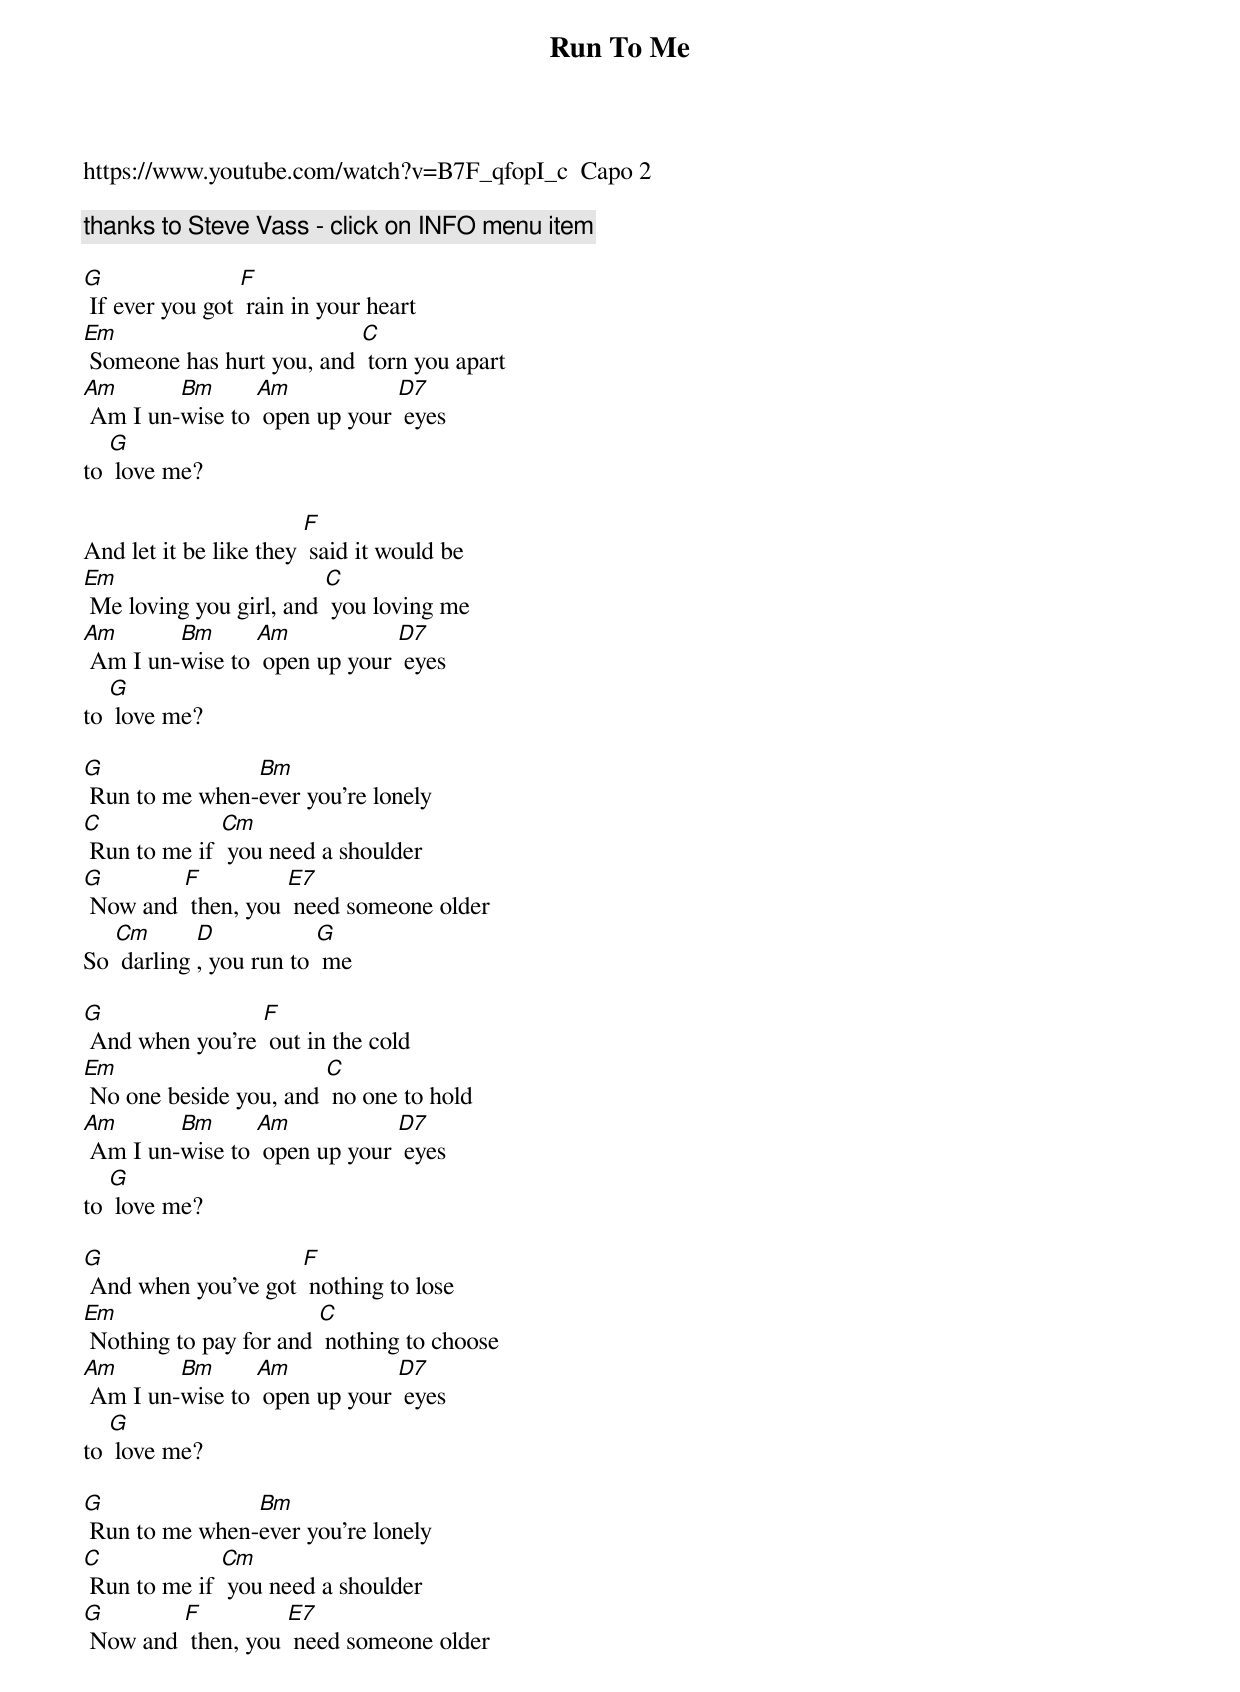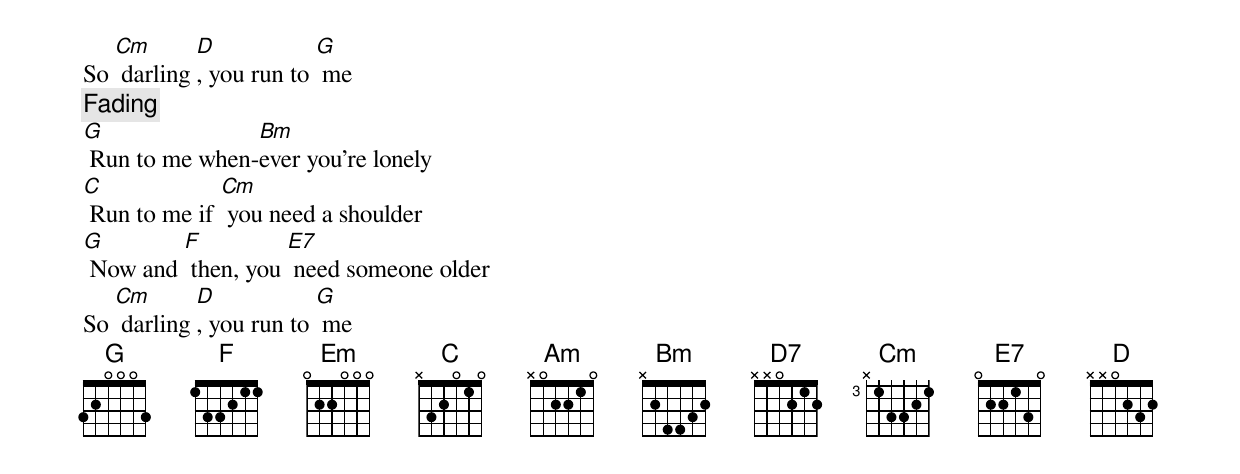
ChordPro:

{t: Run To Me}
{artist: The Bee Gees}
https://www.youtube.com/watch?v=B7F_qfopI_c  Capo 2
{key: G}

{c: thanks to Steve Vass - click on INFO menu item}

[G] If ever you got [F] rain in your heart
[Em] Someone has hurt you, and [C] torn you apart
[Am] Am I un-[Bm]wise to [Am] open up your [D7] eyes
to [G] love me?

And let it be like they [F] said it would be
[Em] Me loving you girl, and [C] you loving me
[Am] Am I un-[Bm]wise to [Am] open up your [D7] eyes
to [G] love me?

[G] Run to me when-[Bm]ever you're lonely
[C] Run to me if [Cm] you need a shoulder
[G] Now and [F] then, you [E7] need someone older
So [Cm] darling [D], you run to [G] me

[G] And when you're [F] out in the cold
[Em] No one beside you, and [C] no one to hold
[Am] Am I un-[Bm]wise to [Am] open up your [D7] eyes
to [G] love me?

[G] And when you've got [F] nothing to lose
[Em] Nothing to pay for and [C] nothing to choose
[Am] Am I un-[Bm]wise to [Am] open up your [D7] eyes
to [G] love me?

[G] Run to me when-[Bm]ever you're lonely
[C] Run to me if [Cm] you need a shoulder
[G] Now and [F] then, you [E7] need someone older
So [Cm] darling [D], you run to [G] me
{c: Fading}
[G] Run to me when-[Bm]ever you're lonely
[C] Run to me if [Cm] you need a shoulder
[G] Now and [F] then, you [E7] need someone older
So [Cm] darling [D], you run to [G] me
